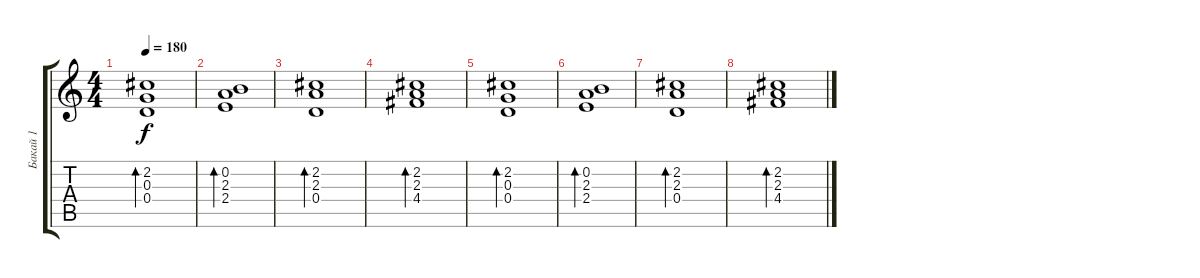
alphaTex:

\track ("Бакай 1" "Бакай 1") {instrument electricguitarmuted}
\staff {score tabs}
\tuning (E4 B3 G3 D3 A2 E2) {hide}
\ts (4 4)
\tempo 180
\clef g2
\ks c
(2.2 0.3 0.4).1{bd 120 dy f} |
(0.2 2.3 2.4).1{bd 120} |
(2.2 2.3 0.4).1{bd 120} |
(2.2 2.3 4.4).1{bd 120} |
(2.2 0.3 0.4).1{bd 120} |
(0.2 2.3 2.4).1{bd 120} |
(2.2 2.3 0.4).1{bd 120} |
(2.2 2.3 4.4).1{bd 120}
